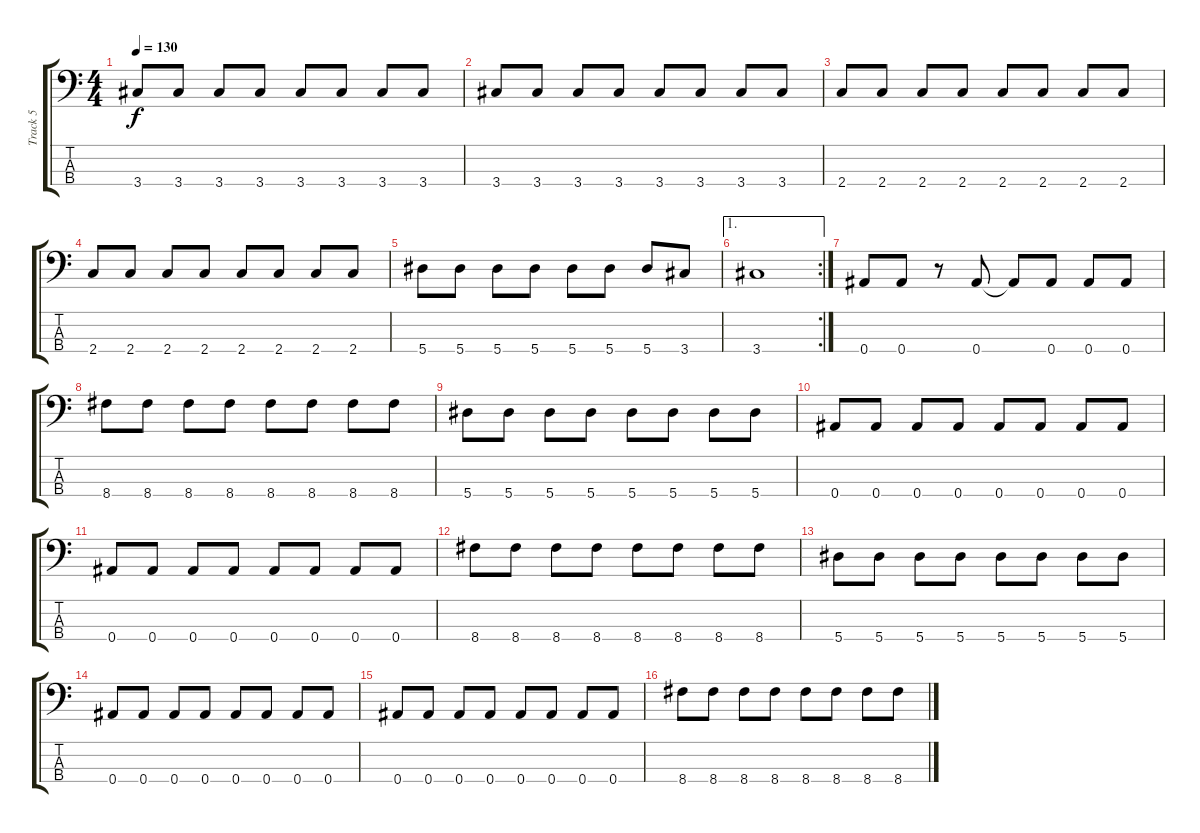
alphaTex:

\track ("Track 5" "Track 5") {instrument acousticbass}
\staff {score tabs}
\tuning (Eb3 Bb2 F2 Bb1) {hide}
\ts (4 4)
\tempo 130
\clef f4
\ks c
3.4.8{dy f} 3.4.8 3.4.8 3.4.8 3.4.8 3.4.8 3.4.8 3.4.8 |
3.4.8 3.4.8 3.4.8 3.4.8 3.4.8 3.4.8 3.4.8 3.4.8 |
2.4.8 2.4.8 2.4.8 2.4.8 2.4.8 2.4.8 2.4.8 2.4.8 |
2.4.8 2.4.8 2.4.8 2.4.8 2.4.8 2.4.8 2.4.8 2.4.8 |
5.4.8 5.4.8 5.4.8 5.4.8 5.4.8 5.4.8 5.4.8 3.4.8 |
\ae 1
\rc 2
3.4.1 |
0.4.8 0.4.8 r.8 0.4.8 0.4{t}.8 0.4.8 0.4.8 0.4.8 |
8.4.8 8.4.8 8.4.8 8.4.8 8.4.8 8.4.8 8.4.8 8.4.8 |
5.4.8 5.4.8 5.4.8 5.4.8 5.4.8 5.4.8 5.4.8 5.4.8 |
0.4.8 0.4.8 0.4.8 0.4.8 0.4.8 0.4.8 0.4.8 0.4.8 |
0.4.8 0.4.8 0.4.8 0.4.8 0.4.8 0.4.8 0.4.8 0.4.8 |
8.4.8 8.4.8 8.4.8 8.4.8 8.4.8 8.4.8 8.4.8 8.4.8 |
5.4.8 5.4.8 5.4.8 5.4.8 5.4.8 5.4.8 5.4.8 5.4.8 |
0.4.8 0.4.8 0.4.8 0.4.8 0.4.8 0.4.8 0.4.8 0.4.8 |
0.4.8 0.4.8 0.4.8 0.4.8 0.4.8 0.4.8 0.4.8 0.4.8 |
8.4.8 8.4.8 8.4.8 8.4.8 8.4.8 8.4.8 8.4.8 8.4.8
